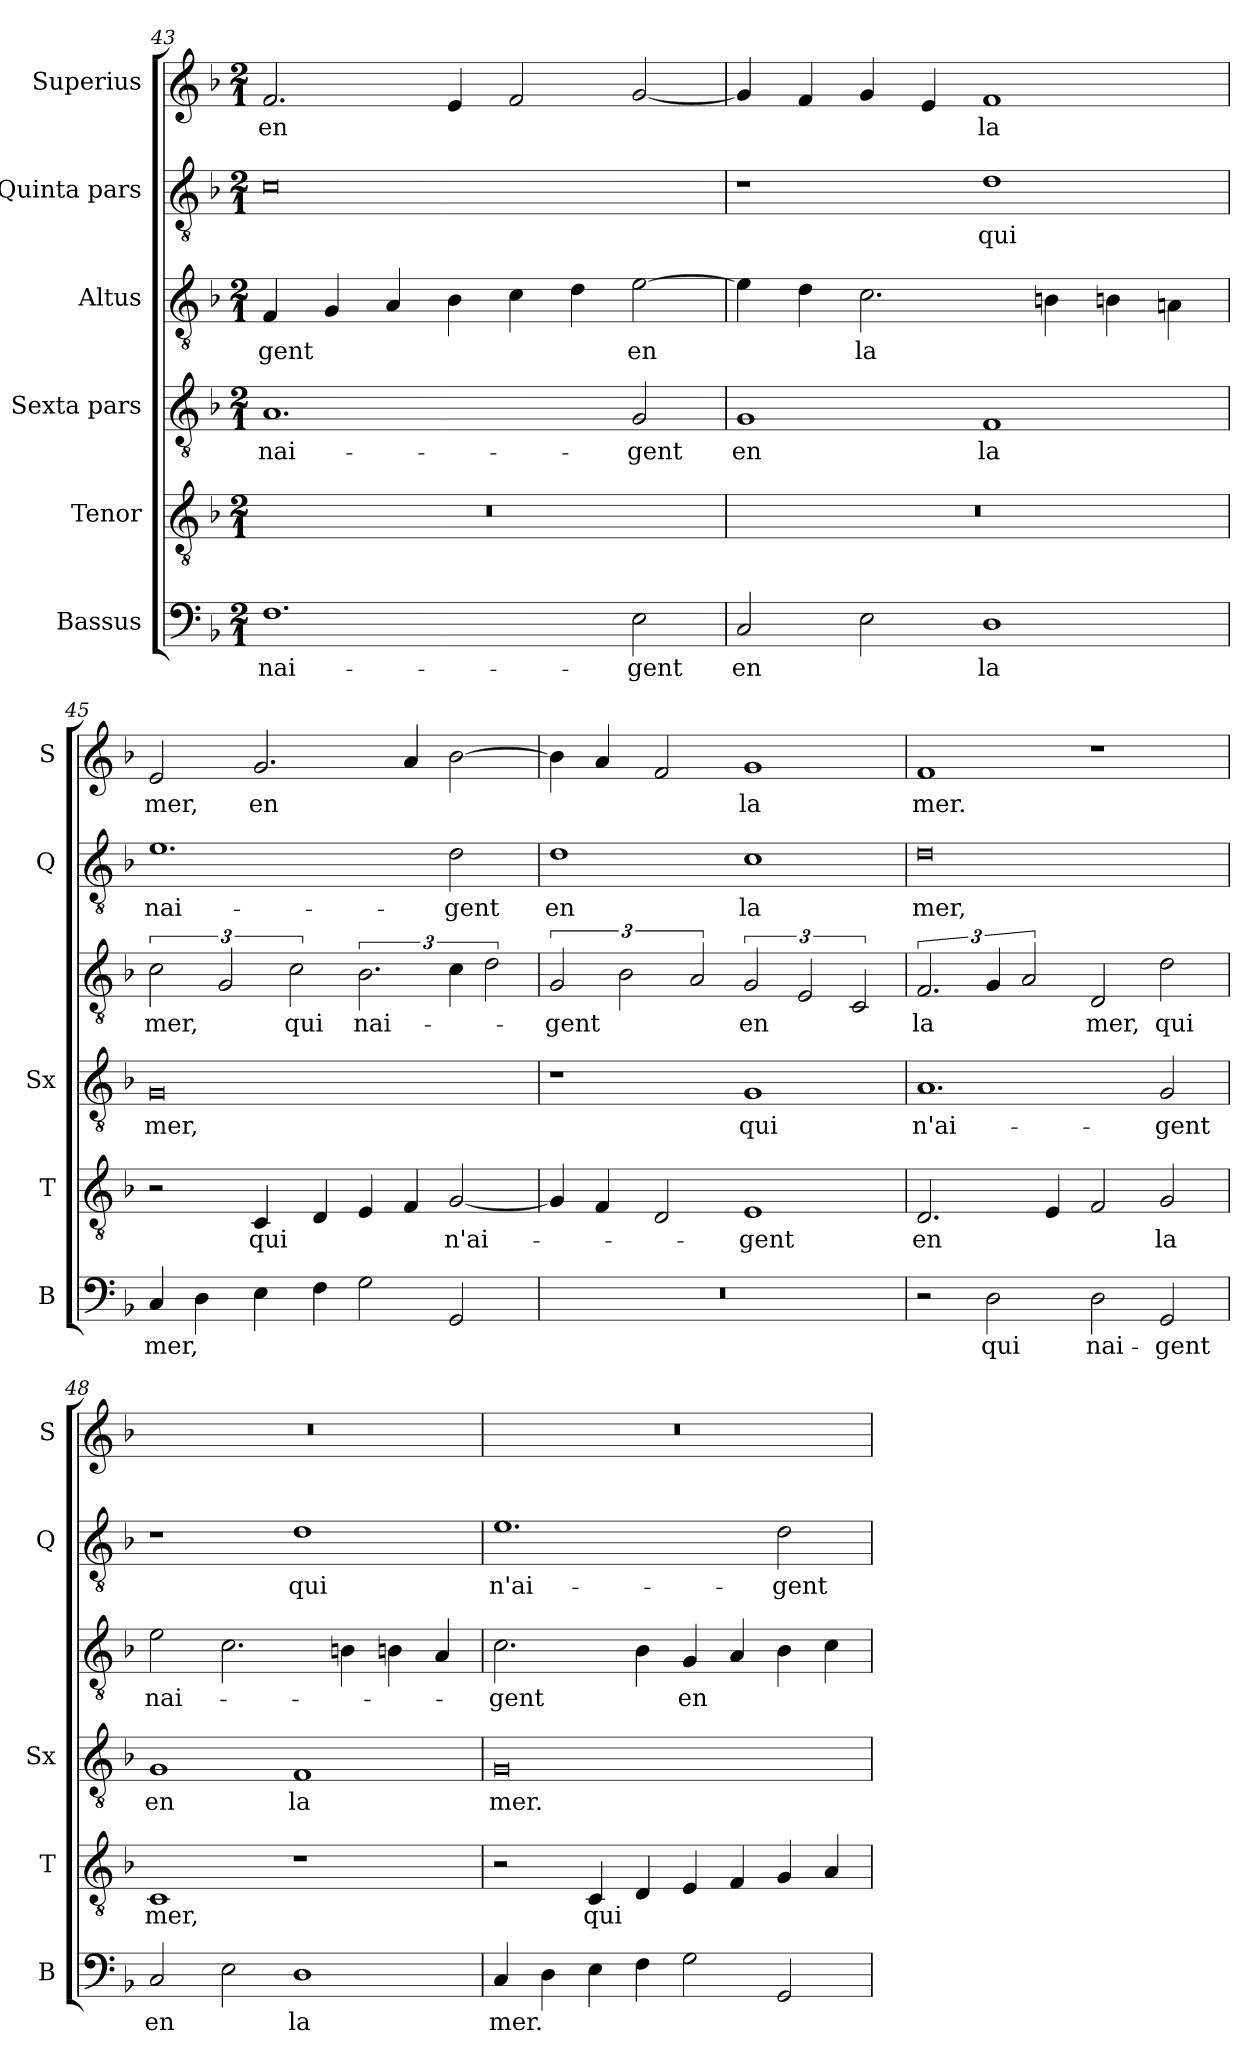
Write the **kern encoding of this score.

**kern	**text	**kern	**text	**kern	**text	**kern	**text	**kern	**text	**kern	**text
*part6	*part6	*part5	*part5	*part4	*part4	*part3	*part3	*part2	*part2	*part1	*part1
*staff6	*staff6	*staff5	*staff5	*staff4	*staff4	*staff3	*staff3	*staff2	*staff2	*staff1	*staff1
*I"Bassus	*	*I"Tenor	*	*I"Sexta pars	*	*I"Altus	*	*I"Quinta pars	*	*I"Superius	*
*I'B	*	*I'T	*	*I'Sx	*	*	*	*I'Q	*	*I'S	*
*clefF4	*	*clefGv2	*	*clefGv2	*	*clefGv2	*	*clefGv2	*	*clefG2	*
*k[b-]	*	*k[b-]	*	*k[b-]	*	*k[b-]	*	*k[b-]	*	*k[b-]	*
*M2/1	*	*M2/1	*	*M2/1	*	*M2/1	*	*M2/1	*	*M2/1	*
=43	=43	=43	=43	=43	=43	=43	=43	=43	=43	=43	=43
1.F	nai-	0r	.	1.A	nai-	4F/	-gent	0c	.	2.f/	en
.	.	.	.	.	.	4G/	.	.	.	.	.
.	.	.	.	.	.	4A/	.	.	.	.	.
.	.	.	.	.	.	4B-\	.	.	.	4e/	.
.	.	.	.	.	.	4c\	.	.	.	2f/	.
.	.	.	.	.	.	4d\	.	.	.	.	.
2E\	-gent	.	.	2G/	-gent	[2e\	en	.	.	[2g/	.
=44	=44	=44	=44	=44	=44	=44	=44	=44	=44	=44	=44
2C/	en	0r	.	1G	en	4e\]	.	1r	.	4g/]	.
.	.	.	.	.	.	4d\	.	.	.	4f/	.
2E\	.	.	.	.	.	2.c	la	.	.	4g/	.
.	.	.	.	.	.	.	.	.	.	4e/	.
1D	la	.	.	1F	la	.	.	1d	qui	1f	la
.	.	.	.	.	.	4Bn\	.	.	.	.	.
.	.	.	.	.	.	4Bn\	.	.	.	.	.
.	.	.	.	.	.	4An\	.	.	.	.	.
=45	=45	=45	=45	=45	=45	=45	=45	=45	=45	=45	=45
4C/	mer,	2r	.	0G	mer,	3c\	mer,	1.e	nai-	2e/	mer,
4D\	.	.	.	.	.	.	.	.	.	.	.
.	.	.	.	.	.	3G/	.	.	.	.	.
4E\	.	4C/	qui	.	.	.	.	.	.	2.g/	en
.	.	.	.	.	.	3c\	qui	.	.	.	.
4F\	.	4D/	.	.	.	.	.	.	.	.	.
2G\	.	4E/	.	.	.	3.B-\	nai-	.	.	.	.
.	.	4F/	.	.	.	.	.	.	.	4a/	.
2GG/	.	[2G/	n'ai-	.	.	6c\	.	2d\	-gent	[2b-\	.
.	.	.	.	.	.	3d\	.	.	.	.	.
=46	=46	=46	=46	=46	=46	=46	=46	=46	=46	=46	=46
0r	.	4G/]	.	1r	.	3G/	-gent	1d	en	4b-\]	.
.	.	4F/	.	.	.	.	.	.	.	4a/	.
.	.	.	.	.	.	3B-\	.	.	.	.	.
.	.	2D/	.	.	.	.	.	.	.	2f/	.
.	.	.	.	.	.	3A/	.	.	.	.	.
.	.	1E	-gent	1G	qui	3G/	en	1c	la	1g	la
.	.	.	.	.	.	3E/	.	.	.	.	.
.	.	.	.	.	.	3C/	.	.	.	.	.
=47	=47	=47	=47	=47	=47	=47	=47	=47	=47	=47	=47
2r	.	2.D/	en	1.A	n'ai-	3.F/	la	0d	mer,	1f	mer.
2D\	qui	.	.	.	.	6G/	.	.	.	.	.
.	.	.	.	.	.	3A/	.	.	.	.	.
.	.	4E/	.	.	.	.	.	.	.	.	.
2D\	nai-	2F/	.	.	.	2D/	mer,	.	.	1r	.
2GG/	-gent	2G/	la	2G/	-gent	2d\	qui	.	.	.	.
=48	=48	=48	=48	=48	=48	=48	=48	=48	=48	=48	=48
2C/	en	1C	mer,	1G	en	2e\	nai-	1r	.	0r	.
2E\	.	.	.	.	.	2.c\	.	.	.	.	.
1D	la	1r	.	1F	la	.	.	1d	qui	.	.
.	.	.	.	.	.	4Bn\	.	.	.	.	.
.	.	.	.	.	.	4Bn\	.	.	.	.	.
.	.	.	.	.	.	4A/	.	.	.	.	.
=49	=49	=49	=49	=49	=49	=49	=49	=49	=49	=49	=49
4C/	mer.	2r	.	0G	mer.	2.c\	-gent	1.e	n'ai-	0r	.
4D\	.	.	.	.	.	.	.	.	.	.	.
4E\	.	4C/	qui	.	.	.	.	.	.	.	.
4F\	.	4D/	.	.	.	4B-\	.	.	.	.	.
2G\	.	4E/	.	.	.	4G/	en	.	.	.	.
.	.	4F/	.	.	.	4A/	.	.	.	.	.
2GG/	.	4G/	.	.	.	4B-\	.	2d\	-gent	.	.
.	.	4A/	.	.	.	4c\	.	.	.	.	.
=	=	=	=	=	=	=	=	=	=	=	=
*-	*-	*-	*-	*-	*-	*-	*-	*-	*-	*-	*-
